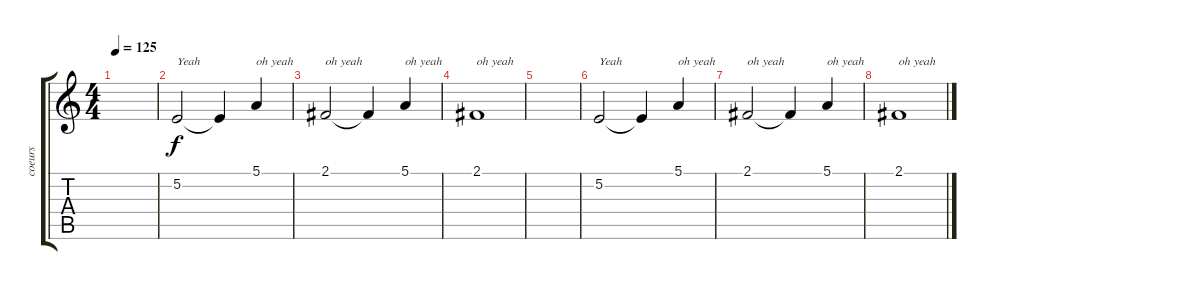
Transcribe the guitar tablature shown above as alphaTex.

\track ("coeurs" "coeurs") {instrument altosax}
\staff {score tabs}
\tuning (E4 B3 G3 D3 A2 E2) {hide}
\ts (4 4)
\tempo 125
\clef g2
\ks c
|
5.2.2{txt "Yeah"} 5.2{t}.4 5.1.4{txt "oh yeah"} |
2.1.2{txt "oh yeah"} 2.1{t}.4 5.1.4{txt "oh yeah"} |
2.1.1{txt "oh yeah"} |
|
5.2.2{txt "Yeah"} 5.2{t}.4 5.1.4{txt "oh yeah"} |
2.1.2{txt "oh yeah"} 2.1{t}.4 5.1.4{txt "oh yeah"} |
2.1.1{txt "oh yeah"}
